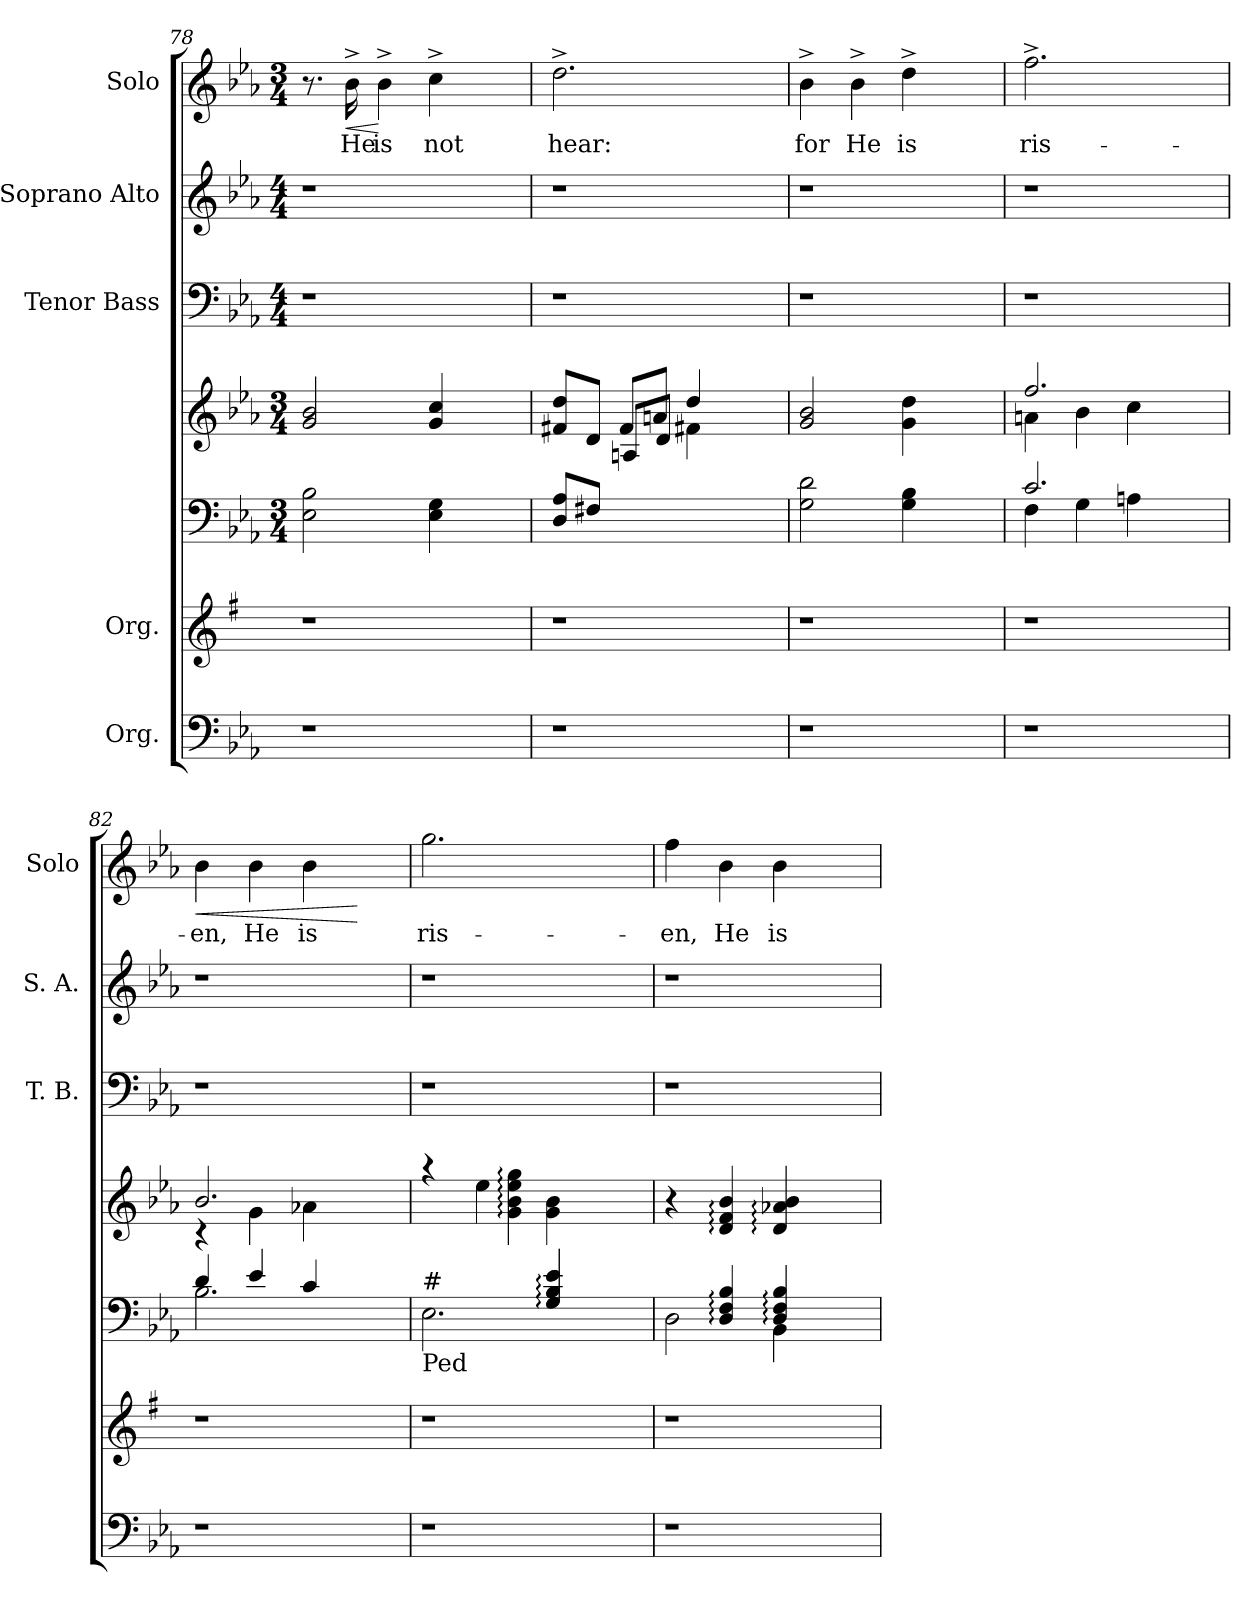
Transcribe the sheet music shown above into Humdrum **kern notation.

**kern	**kern	**kern	**kern	**kern	**kern	**kern	**text	**dynam
*part7	*part6	*part5	*part4	*part3	*part2	*part1	*part1	*part1
*staff7	*staff6	*staff5	*staff4	*staff3	*staff2	*staff1	*staff1	*staff1
*I"Org.	*I"Org.	*	*	*I"Tenor Bass	*I"Soprano Alto	*I"Solo	*	*
*	*	*	*	*I'T. B.	*I'S. A.	*I'Solo	*	*
*clefF4	*clefG2	*clefF4	*clefG2	*clefF4	*clefG2	*clefG2	*	*
*k[b-e-a-]	*k[f#]	*k[b-e-a-]	*k[b-e-a-]	*k[b-e-a-]	*k[b-e-a-]	*k[b-e-a-]	*	*
*E-:	*G:	*E-:	*E-:	*E-:	*E-:	*E-:	*	*
*	*	*M3/4	*M3/4	*M4/4	*M4/4	*M3/4	*	*
=78	=78	=78	=78	=78	=78	=78	=78	=78
1r	1r	2E-\ 2B-\	2g/ 2b-/	1r	1r	8.r	.	.
!	!	!	!	!	!	!	!LO:LY:b	!LO:HP:b
.	.	.	.	.	.	16b-^>\	He	<
!	!	!	!	!	!	!	!LO:LY:b	!
.	.	.	.	.	.	4b-^>\	is	[
!	!	!	!	!	!	!	!LO:LY:b	!
.	.	4E-\ 4G\	4g/ 4cc/	.	.	4cc^>\	not	.
.	.	4ryy	4ryy	.	.	4ryy	.	.
=79	=79	=79	=79	=79	=79	=79	=79	=79
*	*	*	*^	*	*	*	*	*
!	!	!	!	!	!	!	!	!LO:LY:b	!
1r	1r	8D/ 8A-/L	8f#X/ 8dd/L	4ryy	1r	1r	2.dd^>\	hear:	.
.	.	8F#X/J	8d/J	.	.	.	.	.	.
.	.	2.ryy	8f#/L	8An/L	.	.	.	.	.
.	.	.	8an/J	8d\J	.	.	.	.	.
.	.	.	4dd/	4f#X\	.	.	.	.	.
.	.	.	4ryy	4ryy	.	.	4ryy	.	.
=80	=80	=80	=80	=80	=80	=80	=80	=80	=80
!	!	!	!	!	!	!	!	!LO:LY:b	!
*	*	*	*v	*v	*	*	*	*	*
1r	1r	2G\ 2d\	2g/ 2b-/	1r	1r	4b-^>\	for	.
!	!	!	!	!	!	!	!LO:LY:b	!
.	.	.	.	.	.	4b-^>\	He	.
!	!	!	!	!	!	!	!LO:LY:b	!
.	.	4G\ 4B-\	4g\ 4dd\	.	.	4dd^>\	is	.
.	.	4ryy	4ryy	.	.	4ryy	.	.
=81	=81	=81	=81	=81	=81	=81	=81	=81
*	*	*^	*^	*	*	*	*	*
!	!	!	!	!	!	!	!	!	!LO:LY:b	!
1r	1r	2.c/	4F\	2.ff/	4an\	1r	1r	2.ff^>\	ris-	.
.	.	.	4G\	.	4b-\	.	.	.	.	.
.	.	.	4An\	.	4cc\	.	.	.	.	.
.	.	4ryy	4ryy	4ryy	4ryy	.	.	4ryy	.	.
!!LO:PB:g=z
=82	=82	=82	=82	=82	=82	=82	=82	=82	=82	=82
!	!	!	!	!	!	!	!	!	!LO:LY:b	!LO:HP:b
1r	1r	4d/	2.B-\	2.b-/	4rc	1r	1r	4b-\	-en,	<
!	!	!	!	!	!	!	!	!	!LO:LY:b	!
.	.	4e-/	.	.	4g\	.	.	4b-\	He	.
!	!	!	!	!	!	!	!	!	!LO:LY:b	!
.	.	4c/	.	.	4a-X\	.	.	4b-\	is	.
.	.	4ryy	4ryy	4ryy	4ryy	.	.	4ryy	.	[
=83	=83	=83	=83	=83	=83	=83	=83	=83	=83	=83
*	*	*	*^	*	*	*	*	*	*	*
!	!	!LO:TX:a:t=#	!	!	!	!	!	!	!	!	!
!	!	!LO:TX:b:t=Ped	!	!	!	!	!	!	!	!	!
!	!	!	!	!	!	!	!	!	!	!LO:LY:b	!
1r	1r	2.E-\	2ryy	2ryy	4raa	2ryy	1r	1r	2.gg\	ris-	.
.	.	.	.	.	4ee-:\	.	.	.	.	.	.
.	.	.	4G/: 4B-/: 4e-/:	4G/: 4B-/: 4e-/:	4g\: 4b-\:	4g\: 4b-\: 4ee-\: 4gg\:	.	.	.	.	.
.	.	4ryy	4ryy	4ryy	4ryy	4ryy	.	.	4ryy	.	.
=84	=84	=84	=84	=84	=84	=84	=84	=84	=84	=84	=84
!	!	!	!	!	!LO:TX:b:t=rit.	!	!	!	!	!	!
!	!	!	!	!	!	!	!	!	!	!LO:LY:b	!
*	*	*	*v	*v	*	*	*	*	*	*	*
*	*	*	*	*v	*v	*	*	*	*	*
1r	1r	2D\	4ryy	4r	1r	1r	4ff\	-en,	.
!	!	!	!	!	!	!	!	!LO:LY:b	!
.	.	.	4D/: 4F/: 4B-/:	4d/: 4f/: 4b-/:	.	.	4b-\	He	.
!	!	!	!	!	!	!	!	!LO:LY:b	!
.	.	4BB-\	4D/: 4F/: 4B-/:	4d/: 4a-X/: 4b-/:	.	.	4b-\	is	.
.	.	4ryy	4ryy	4ryy	.	.	4ryy	.	.
*	*	*v	*v	*	*	*	*	*	*
=	=	=	=	=	=	=	=	=
*-	*-	*-	*-	*-	*-	*-	*-	*-
